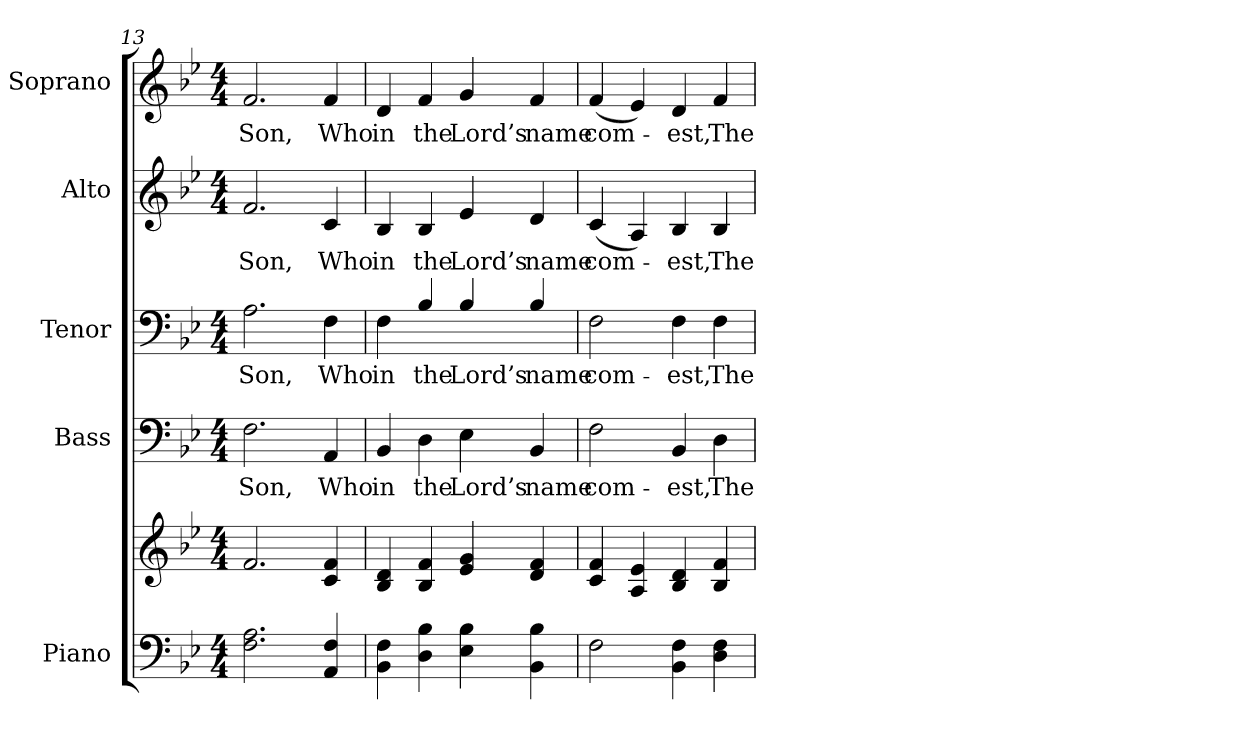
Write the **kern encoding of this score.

**kern	**kern	**kern	**text	**kern	**text	**kern	**text	**kern	**text
*part5	*part5	*part4	*part4	*part3	*part3	*part2	*part2	*part1	*part1
*staff6	*staff5	*staff4	*staff4	*staff3	*staff3	*staff2	*staff2	*staff1	*staff1
*I"Piano	*	*I"Bass	*	*I"Tenor	*	*I"Alto	*	*I"Soprano	*
*I'Pno.	*	*I'B.	*	*	*	*I'A.	*	*I'S.	*
!!LO:PB:g=z
*clefF4	*clefG2	*clefF4	*	*clefF4	*	*clefG2	*	*clefG2	*
*k[b-e-]	*k[b-e-]	*k[b-e-]	*	*k[b-e-]	*	*k[b-e-]	*	*k[b-e-]	*
*B-:	*B-:	*B-:	*	*B-:	*	*B-:	*	*B-:	*
*M4/4	*M4/4	*M4/4	*	*M4/4	*	*M4/4	*	*M4/4	*
=13	=13	=13	=13	=13	=13	=13	=13	=13	=13
!	!	!	!LO:LY:b:color=#000000	!	!	!	!	!	!
!	!	!	!	!	!LO:LY:b:color=#000000	!	!	!	!
!	!	!	!	!	!	!	!LO:LY:b:color=#000000	!	!
!	!	!	!	!	!	!	!	!	!LO:LY:b:color=#000000
2.Fi\ 2.Ai	2.fi/	2.Fi\	Son,	2.Ai\	Son,	2.fi/	Son,	2.fi/	Son,
!	!	!	!LO:LY:b:color=#000000	!	!	!	!	!	!
!	!	!	!	!	!LO:LY:b:color=#000000	!	!	!	!
!	!	!	!	!	!	!	!LO:LY:b:color=#000000	!	!
!	!	!	!	!	!	!	!	!	!LO:LY:b:color=#000000
4AAi/ 4Fi	4ci/ 4fi	4AAi/	Who	4Fi\	Who	4ci/	Who	4fi/	Who
=14	=14	=14	=14	=14	=14	=14	=14	=14	=14
!	!	!	!LO:LY:b:color=#000000	!	!	!	!	!	!
!	!	!	!	!	!LO:LY:b:color=#000000	!	!	!	!
!	!	!	!	!	!	!	!LO:LY:b:color=#000000	!	!
!	!	!	!	!	!	!	!	!	!LO:LY:b:color=#000000
4BB-i\ 4Fi	4B-i/ 4di	4BB-i/	in	4Fi\	in	4B-i/	in	4di/	in
!	!	!	!LO:LY:b:color=#000000	!	!	!	!	!	!
!	!	!	!	!	!LO:LY:b:color=#000000	!	!	!	!
!	!	!	!	!	!	!	!LO:LY:b:color=#000000	!	!
!	!	!	!	!	!	!	!	!	!LO:LY:b:color=#000000
4Di\ 4B-i	4B-i/ 4fi	4Di\	the	4B-i/	the	4B-i/	the	4fi/	the
!	!	!	!LO:LY:b:color=#000000	!	!	!	!	!	!
!	!	!	!	!	!LO:LY:b:color=#000000	!	!	!	!
!	!	!	!	!	!	!	!LO:LY:b:color=#000000	!	!
!	!	!	!	!	!	!	!	!	!LO:LY:b:color=#000000
4E-i\ 4B-i	4e-i/ 4gi	4E-i\	Lord’s	4B-i/	Lord’s	4e-i/	Lord’s	4gi/	Lord’s
!	!	!	!LO:LY:b:color=#000000	!	!	!	!	!	!
!	!	!	!	!	!LO:LY:b:color=#000000	!	!	!	!
!	!	!	!	!	!	!	!LO:LY:b:color=#000000	!	!
!	!	!	!	!	!	!	!	!	!LO:LY:b:color=#000000
4BB-i\ 4B-i	4di/ 4fi	4BB-i/	name	4B-i/	name	4di/	name	4fi/	name
=15	=15	=15	=15	=15	=15	=15	=15	=15	=15
!	!	!	!LO:LY:b:color=#000000	!	!	!	!	!	!
!	!	!	!	!	!LO:LY:b:color=#000000	!	!	!	!
!	!	!	!	!	!	!	!LO:LY:b:color=#000000	!	!
!	!	!	!	!	!	!	!	!	!LO:LY:b:color=#000000
2Fi\	4ci/ 4fi	2Fi\	com-	2Fi\	com-	(4ci/	com-	(4fi/	com-
.	4Ai/ 4e-i	.	.	.	.	4Ai/)	.	4e-i/)	.
!	!	!	!LO:LY:b:color=#000000	!	!	!	!	!	!
!	!	!	!	!	!LO:LY:b:color=#000000	!	!	!	!
!	!	!	!	!	!	!	!LO:LY:b:color=#000000	!	!
!	!	!	!	!	!	!	!	!	!LO:LY:b:color=#000000
4BB-i\ 4Fi	4B-i/ 4di	4BB-i/	-est,	4Fi\	-est,	4B-i/	-est,	4di/	-est,
!	!	!	!LO:LY:b:color=#000000	!	!	!	!	!	!
!	!	!	!	!	!LO:LY:b:color=#000000	!	!	!	!
!	!	!	!	!	!	!	!LO:LY:b:color=#000000	!	!
!	!	!	!	!	!	!	!	!	!LO:LY:b:color=#000000
4Di\ 4Fi	4B-i/ 4fi	4Di\	The	4Fi\	The	4B-i/	The	4fi/	The
=	=	=	=	=	=	=	=	=	=
*-	*-	*-	*-	*-	*-	*-	*-	*-	*-
